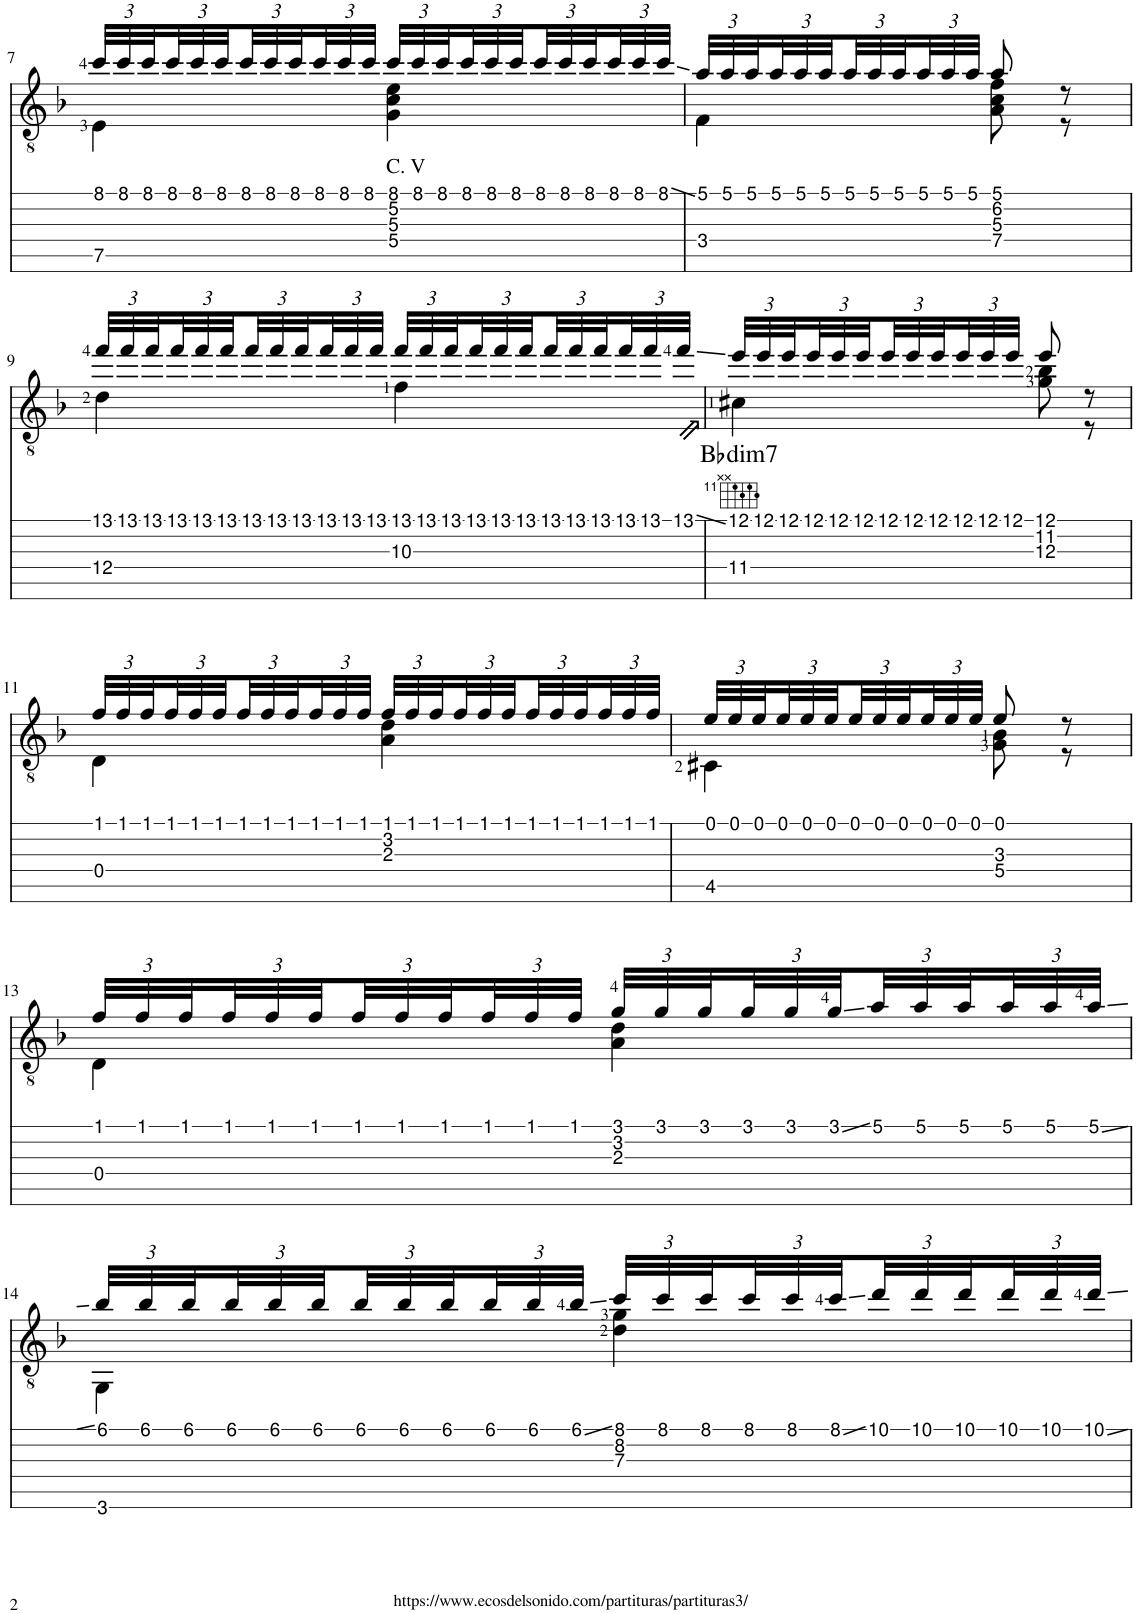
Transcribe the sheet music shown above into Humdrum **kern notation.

**kern	**kern	**harte
*part1	*part1	*part1
*staff2	*staff1	*
*I"Guitar	*	*
*I'Guit.	*	*
!!LO:PB:g=z
*	*clefGv2	*
*k[b-]	*k[b-]	*
*M2/4	*M2/4	*
*Xbrackettup	*Xbrackettup	*
=7	=7	=7
*^	*^	*
48ccLLL	4E	48cc/LLL	4E\	.
48cc	.	48cc/	.	.
48cc	.	48cc/	.	.
48cc	.	48cc/	.	.
48cc	.	48cc/	.	.
48ccJJ	.	48cc/	.	.
48ccLL	.	48cc/	.	.
48cc	.	48cc/	.	.
48cc	.	48cc/	.	.
48cc	.	48cc/	.	.
48cc	.	48cc/	.	.
48ccJJJ	.	48cc/JJJ	.	.
!LO:TX:a:t=C. V	!	!	!	!
48ccLLL	4G 4c 4e	48cc/LLL	4G\ 4c\ 4e\	.
48cc	.	48cc/	.	.
48cc	.	48cc/	.	.
48cc	.	48cc/	.	.
48cc	.	48cc/	.	.
48ccJJ	.	48cc/	.	.
48ccLL	.	48cc/	.	.
48cc	.	48cc/	.	.
48cc	.	48cc/	.	.
48cc	.	48cc/	.	.
48cc	.	48cc/	.	.
48ccJJJ	.	48cc/JJJ	.	.
=8	=8	=8	=8	=8
48aLLL	4F	48a/LLL	4F\	.
48a	.	48a/	.	.
48a	.	48a/	.	.
48a	.	48a/	.	.
48a	.	48a/	.	.
48aJJ	.	48a/	.	.
48aLL	.	48a/	.	.
48a	.	48a/	.	.
48a	.	48a/	.	.
48a	.	48a/	.	.
48a	.	48a/	.	.
48aJJJ	.	48a/JJJ	.	.
8a	8A 8c 8f	8a/	8A\ 8c\ 8f\	.
8r	8r	8r	8r	.
!!LO:LB:g=z	!!
=9	=9	=9	=9	=9
48ffLLL	4d	48ff/LLL	4d\	.
48ff	.	48ff/	.	.
48ff	.	48ff/	.	.
48ff	.	48ff/	.	.
48ff	.	48ff/	.	.
48ffJJ	.	48ff/	.	.
48ffLL	.	48ff/	.	.
48ff	.	48ff/	.	.
48ff	.	48ff/	.	.
48ff	.	48ff/	.	.
48ff	.	48ff/	.	.
48ffJJJ	.	48ff/JJJ	.	.
48ffLLL	4f	48ff/LLL	4f\	.
48ff	.	48ff/	.	.
48ff	.	48ff/	.	.
48ff	.	48ff/	.	.
48ff	.	48ff/	.	.
48ffJJ	.	48ff/	.	.
48ffLL	.	48ff/	.	.
48ff	.	48ff/	.	.
48ff	.	48ff/	.	.
48ff	.	48ff/	.	.
48ff	.	48ff/	.	.
48ffJJJ	.	48ff/JJJ	.	.
=10	=10	=10	=10	=10
!	!	!LO:TX:a:B:t=⇗	!	!LO:H:kt=dim7
48eeLLL	4c#	48ee/LLL	4c#X\	Bb:dim7
48ee	.	48ee/	.	.
48ee	.	48ee/	.	.
48ee	.	48ee/	.	.
48ee	.	48ee/	.	.
48eeJJ	.	48ee/	.	.
48eeLL	.	48ee/	.	.
48ee	.	48ee/	.	.
48ee	.	48ee/	.	.
48ee	.	48ee/	.	.
48ee	.	48ee/	.	.
48eeJJJ	.	48ee/JJJ	.	.
8ee	8g 8b-	8ee/	8g\ 8b-\	.
8r	8r	8r	8r	.
!!LO:LB:g=z	!!
=11	=11	=11	=11	=11
48fLLL	4D	48f/LLL	4D\	.
48f	.	48f/	.	.
48f	.	48f/	.	.
48f	.	48f/	.	.
48f	.	48f/	.	.
48fJJ	.	48f/	.	.
48fLL	.	48f/	.	.
48f	.	48f/	.	.
48f	.	48f/	.	.
48f	.	48f/	.	.
48f	.	48f/	.	.
48fJJJ	.	48f/JJJ	.	.
48fLLL	4A 4d	48f/LLL	4A\ 4d\	.
48f	.	48f/	.	.
48f	.	48f/	.	.
48f	.	48f/	.	.
48f	.	48f/	.	.
48fJJ	.	48f/	.	.
48fLL	.	48f/	.	.
48f	.	48f/	.	.
48f	.	48f/	.	.
48f	.	48f/	.	.
48f	.	48f/	.	.
48fJJJ	.	48f/JJJ	.	.
=12	=12	=12	=12	=12
48eLLL	4C#	48e/LLL	4C#X\	.
48e	.	48e/	.	.
48e	.	48e/	.	.
48e	.	48e/	.	.
48e	.	48e/	.	.
48eJJ	.	48e/	.	.
48eLL	.	48e/	.	.
48e	.	48e/	.	.
48e	.	48e/	.	.
48e	.	48e/	.	.
48e	.	48e/	.	.
48eJJJ	.	48e/JJJ	.	.
8e	8G 8B-	8e/	8G\ 8B-\	.
8r	8r	8r	8r	.
!!LO:LB:g=z	!!
=13	=13	=13	=13	=13
48fLLL	4D	48f/LLL	4D\	.
48f	.	48f/	.	.
48f	.	48f/	.	.
48f	.	48f/	.	.
48f	.	48f/	.	.
48fJJ	.	48f/	.	.
48fLL	.	48f/	.	.
48f	.	48f/	.	.
48f	.	48f/	.	.
48f	.	48f/	.	.
48f	.	48f/	.	.
48fJJJ	.	48f/JJJ	.	.
48gLLL	4A 4d	48g/LLL	4A\ 4d\	.
48g	.	48g/	.	.
48g	.	48g/	.	.
48g	.	48g/	.	.
48g	.	48g/	.	.
48gJJ	.	48g/	.	.
48aLL	.	48a/	.	.
48a	.	48a/	.	.
48a	.	48a/	.	.
48a	.	48a/	.	.
48a	.	48a/	.	.
48aJJJ	.	48a/JJJ	.	.
!!LO:LB:g=z	!!
=14	=14	=14	=14	=14
48b-LLL	4GG	48b-/LLL	4GG\	.
48b-	.	48b-/	.	.
48b-	.	48b-/	.	.
48b-	.	48b-/	.	.
48b-	.	48b-/	.	.
48b-JJ	.	48b-/	.	.
48b-LL	.	48b-/	.	.
48b-	.	48b-/	.	.
48b-	.	48b-/	.	.
48b-	.	48b-/	.	.
48b-	.	48b-/	.	.
48b-JJJ	.	48b-/JJJ	.	.
48ccLLL	4d 4g	48cc/LLL	4d\ 4g\	.
48cc	.	48cc/	.	.
48cc	.	48cc/	.	.
48cc	.	48cc/	.	.
48cc	.	48cc/	.	.
48ccJJ	.	48cc/	.	.
48ddLL	.	48dd/	.	.
48dd	.	48dd/	.	.
48dd	.	48dd/	.	.
48dd	.	48dd/	.	.
48dd	.	48dd/	.	.
48ddJJJ	.	48dd/JJJ	.	.
*v	*v	*	*	*
*	*v	*v	*
=	=	=
*-	*-	*-
